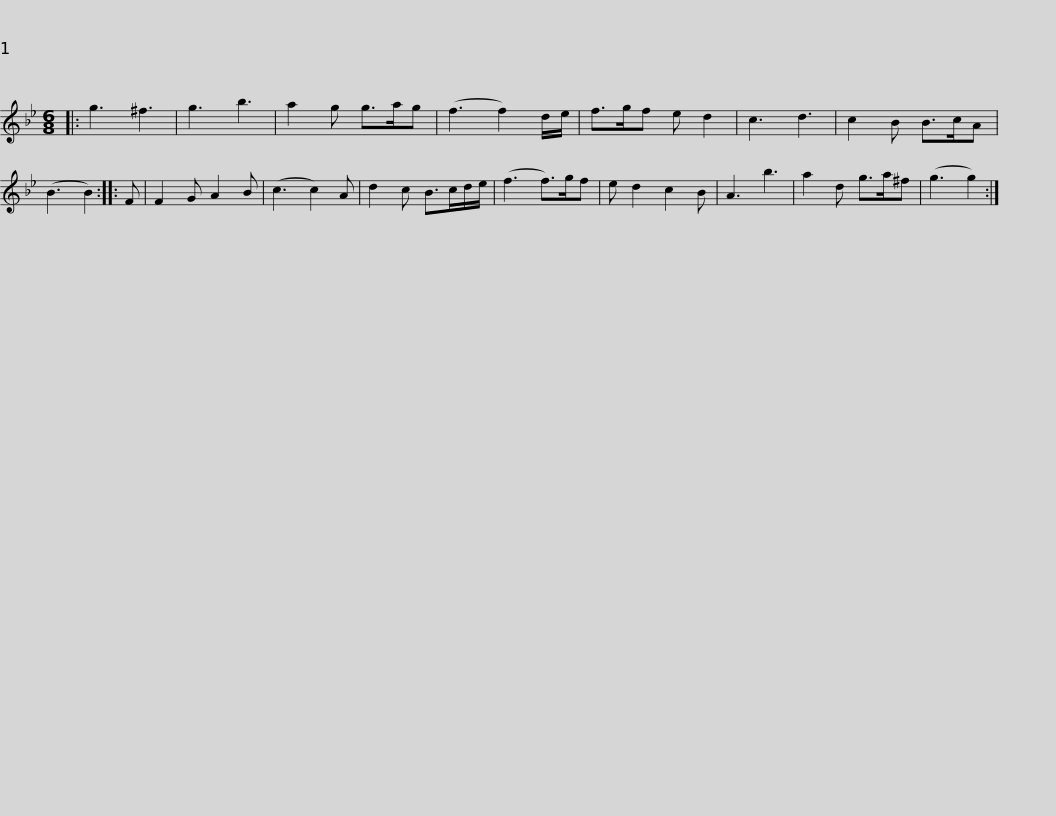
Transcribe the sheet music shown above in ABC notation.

X:1
L:1/8
M:6/8
I:linebreak $
K:Gmin
V:1 treble
V:1
|: g3 ^f3 | g3 b3 | a2 g g>ag | (f3 f2) d/e/ | f>gf e d2 | %5
 c3 d3 | c2 B B>cA | (B3 B2) :: F |$ F2 G A2 B | %10
 (c3 c2) A | d2 c B>cd/e/ | (f3 f>)gf | e d2 c2 B | A3 b3 | %15
 a2 d g>a^f | (g3 g2) :| %17
